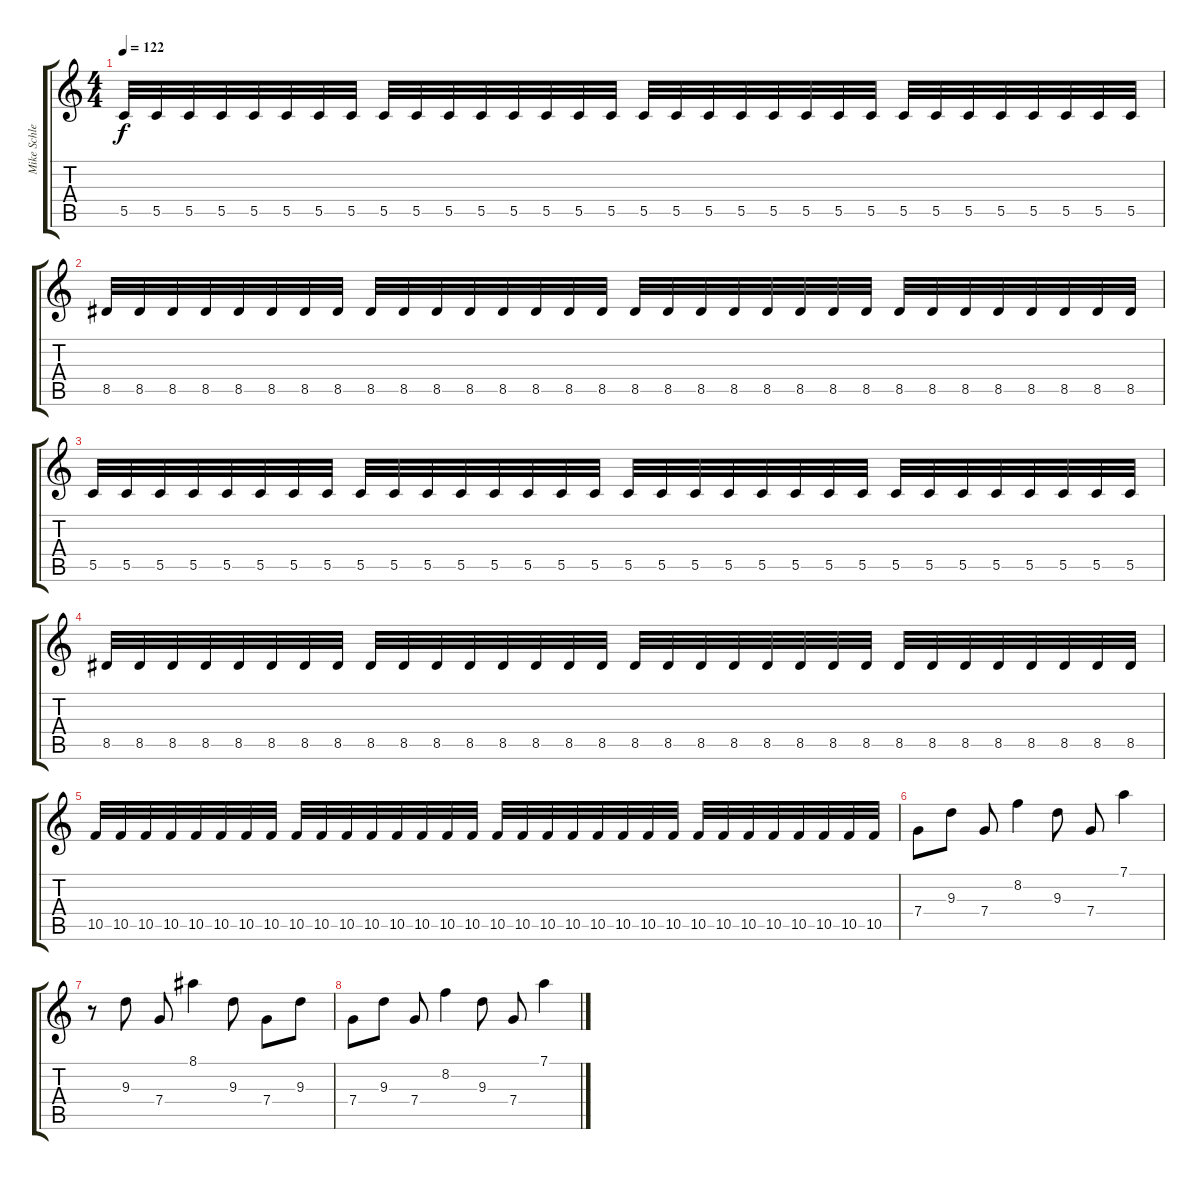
\track ("Mike Schleibaum" "Mike Schle") {instrument distortionguitar}
\staff {score tabs}
\tuning (D4 A3 F3 C3 G2 C2) {hide}
\ts (4 4)
\tempo 122
\clef g2
\ks c
5.5.32{dy f} 5.5.32 5.5.32 5.5.32 5.5.32 5.5.32 5.5.32 5.5.32 5.5.32 5.5.32 5.5.32 5.5.32 5.5.32 5.5.32 5.5.32 5.5.32 5.5.32 5.5.32 5.5.32 5.5.32 5.5.32 5.5.32 5.5.32 5.5.32 5.5.32 5.5.32 5.5.32 5.5.32 5.5.32 5.5.32 5.5.32 5.5.32 |
8.5.32 8.5.32 8.5.32 8.5.32 8.5.32 8.5.32 8.5.32 8.5.32 8.5.32 8.5.32 8.5.32 8.5.32 8.5.32 8.5.32 8.5.32 8.5.32 8.5.32 8.5.32 8.5.32 8.5.32 8.5.32 8.5.32 8.5.32 8.5.32 8.5.32 8.5.32 8.5.32 8.5.32 8.5.32 8.5.32 8.5.32 8.5.32 |
5.5.32 5.5.32 5.5.32 5.5.32 5.5.32 5.5.32 5.5.32 5.5.32 5.5.32 5.5.32 5.5.32 5.5.32 5.5.32 5.5.32 5.5.32 5.5.32 5.5.32 5.5.32 5.5.32 5.5.32 5.5.32 5.5.32 5.5.32 5.5.32 5.5.32 5.5.32 5.5.32 5.5.32 5.5.32 5.5.32 5.5.32 5.5.32 |
8.5.32 8.5.32 8.5.32 8.5.32 8.5.32 8.5.32 8.5.32 8.5.32 8.5.32 8.5.32 8.5.32 8.5.32 8.5.32 8.5.32 8.5.32 8.5.32 8.5.32 8.5.32 8.5.32 8.5.32 8.5.32 8.5.32 8.5.32 8.5.32 8.5.32 8.5.32 8.5.32 8.5.32 8.5.32 8.5.32 8.5.32 8.5.32 |
10.5.32 10.5.32 10.5.32 10.5.32 10.5.32 10.5.32 10.5.32 10.5.32 10.5.32 10.5.32 10.5.32 10.5.32 10.5.32 10.5.32 10.5.32 10.5.32 10.5.32 10.5.32 10.5.32 10.5.32 10.5.32 10.5.32 10.5.32 10.5.32 10.5.32 10.5.32 10.5.32 10.5.32 10.5.32 10.5.32 10.5.32 10.5.32 |
7.4.8 9.3.8 7.4.8 8.2.4 9.3.8 7.4.8 7.1.4 |
r.8 9.3.8 7.4.8 8.1.4 9.3.8 7.4.8 9.3.8 |
7.4.8 9.3.8 7.4.8 8.2.4 9.3.8 7.4.8 7.1.4
